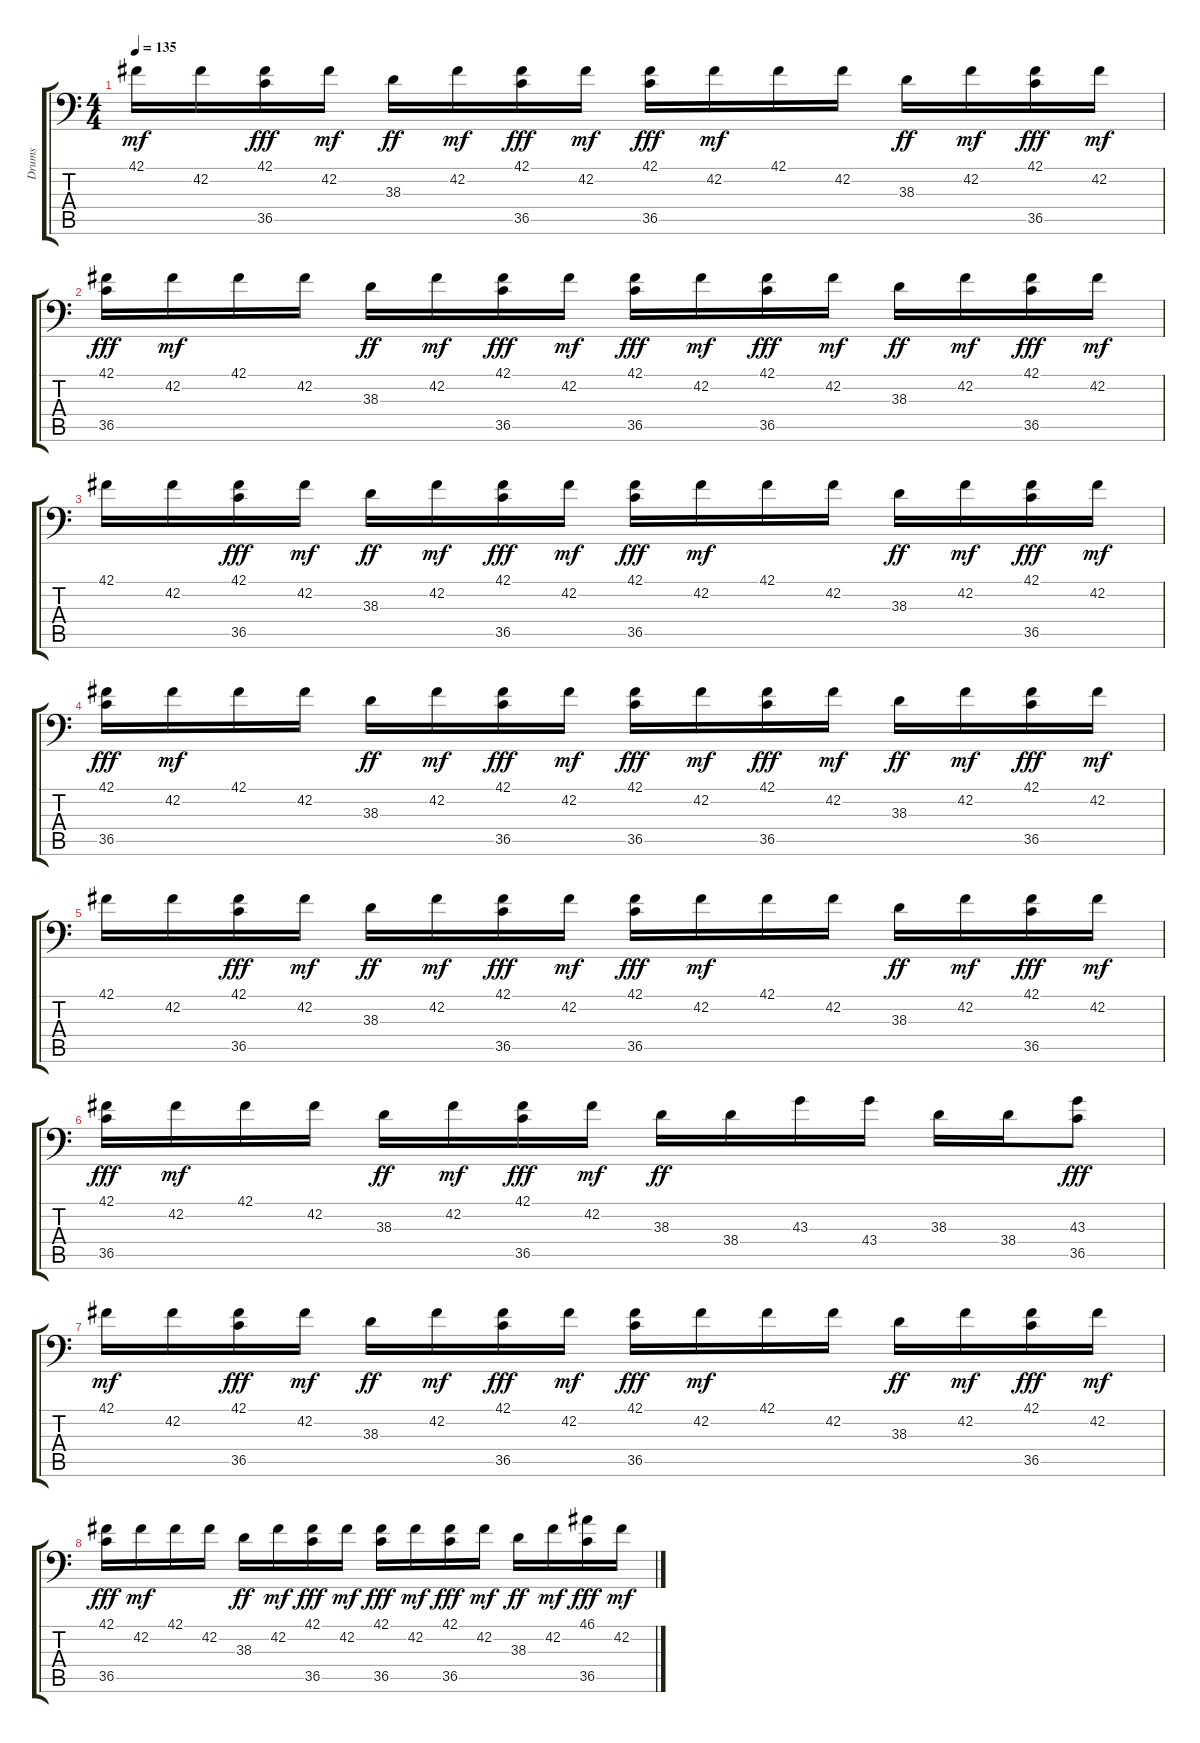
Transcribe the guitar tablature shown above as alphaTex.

\track ("Drums" "Drums") {instrument acousticgrandpiano}
\staff {score tabs}
\tuning (C-1 C-1 C-1 C-1 C-1 C-1) {hide}
\ts (4 4)
\tempo 135
\clef f4
\ks c
42.1.16{dy mf} 42.2.16 (42.1 36.5).16{dy fff} 42.2.16{dy mf} 38.3.16{dy ff} 42.2.16{dy mf} (42.1 36.5).16{dy fff} 42.2.16{dy mf} (42.1 36.5).16{dy fff} 42.2.16{dy mf} 42.1.16 42.2.16 38.3.16{dy ff} 42.2.16{dy mf} (42.1 36.5).16{dy fff} 42.2.16{dy mf} |
(42.1 36.5).16{dy fff} 42.2.16{dy mf} 42.1.16 42.2.16 38.3.16{dy ff} 42.2.16{dy mf} (42.1 36.5).16{dy fff} 42.2.16{dy mf} (42.1 36.5).16{dy fff} 42.2.16{dy mf} (42.1 36.5).16{dy fff} 42.2.16{dy mf} 38.3.16{dy ff} 42.2.16{dy mf} (42.1 36.5).16{dy fff} 42.2.16{dy mf} |
42.1.16 42.2.16 (42.1 36.5).16{dy fff} 42.2.16{dy mf} 38.3.16{dy ff} 42.2.16{dy mf} (42.1 36.5).16{dy fff} 42.2.16{dy mf} (42.1 36.5).16{dy fff} 42.2.16{dy mf} 42.1.16 42.2.16 38.3.16{dy ff} 42.2.16{dy mf} (42.1 36.5).16{dy fff} 42.2.16{dy mf} |
(42.1 36.5).16{dy fff} 42.2.16{dy mf} 42.1.16 42.2.16 38.3.16{dy ff} 42.2.16{dy mf} (42.1 36.5).16{dy fff} 42.2.16{dy mf} (42.1 36.5).16{dy fff} 42.2.16{dy mf} (42.1 36.5).16{dy fff} 42.2.16{dy mf} 38.3.16{dy ff} 42.2.16{dy mf} (42.1 36.5).16{dy fff} 42.2.16{dy mf} |
42.1.16 42.2.16 (42.1 36.5).16{dy fff} 42.2.16{dy mf} 38.3.16{dy ff} 42.2.16{dy mf} (42.1 36.5).16{dy fff} 42.2.16{dy mf} (42.1 36.5).16{dy fff} 42.2.16{dy mf} 42.1.16 42.2.16 38.3.16{dy ff} 42.2.16{dy mf} (42.1 36.5).16{dy fff} 42.2.16{dy mf} |
(42.1 36.5).16{dy fff} 42.2.16{dy mf} 42.1.16 42.2.16 38.3.16{dy ff} 42.2.16{dy mf} (42.1 36.5).16{dy fff} 42.2.16{dy mf} 38.3.16{dy ff} 38.4.16 43.3.16 43.4.16 38.3.16 38.4.16 (43.3 36.5).8{dy fff} |
42.1.16{dy mf} 42.2.16 (42.1 36.5).16{dy fff} 42.2.16{dy mf} 38.3.16{dy ff} 42.2.16{dy mf} (42.1 36.5).16{dy fff} 42.2.16{dy mf} (42.1 36.5).16{dy fff} 42.2.16{dy mf} 42.1.16 42.2.16 38.3.16{dy ff} 42.2.16{dy mf} (42.1 36.5).16{dy fff} 42.2.16{dy mf} |
(42.1 36.5).16{dy fff} 42.2.16{dy mf} 42.1.16 42.2.16 38.3.16{dy ff} 42.2.16{dy mf} (42.1 36.5).16{dy fff} 42.2.16{dy mf} (42.1 36.5).16{dy fff} 42.2.16{dy mf} (42.1 36.5).16{dy fff} 42.2.16{dy mf} 38.3.16{dy ff} 42.2.16{dy mf} (46.1 36.5).16{dy fff} 42.2.16{dy mf}
